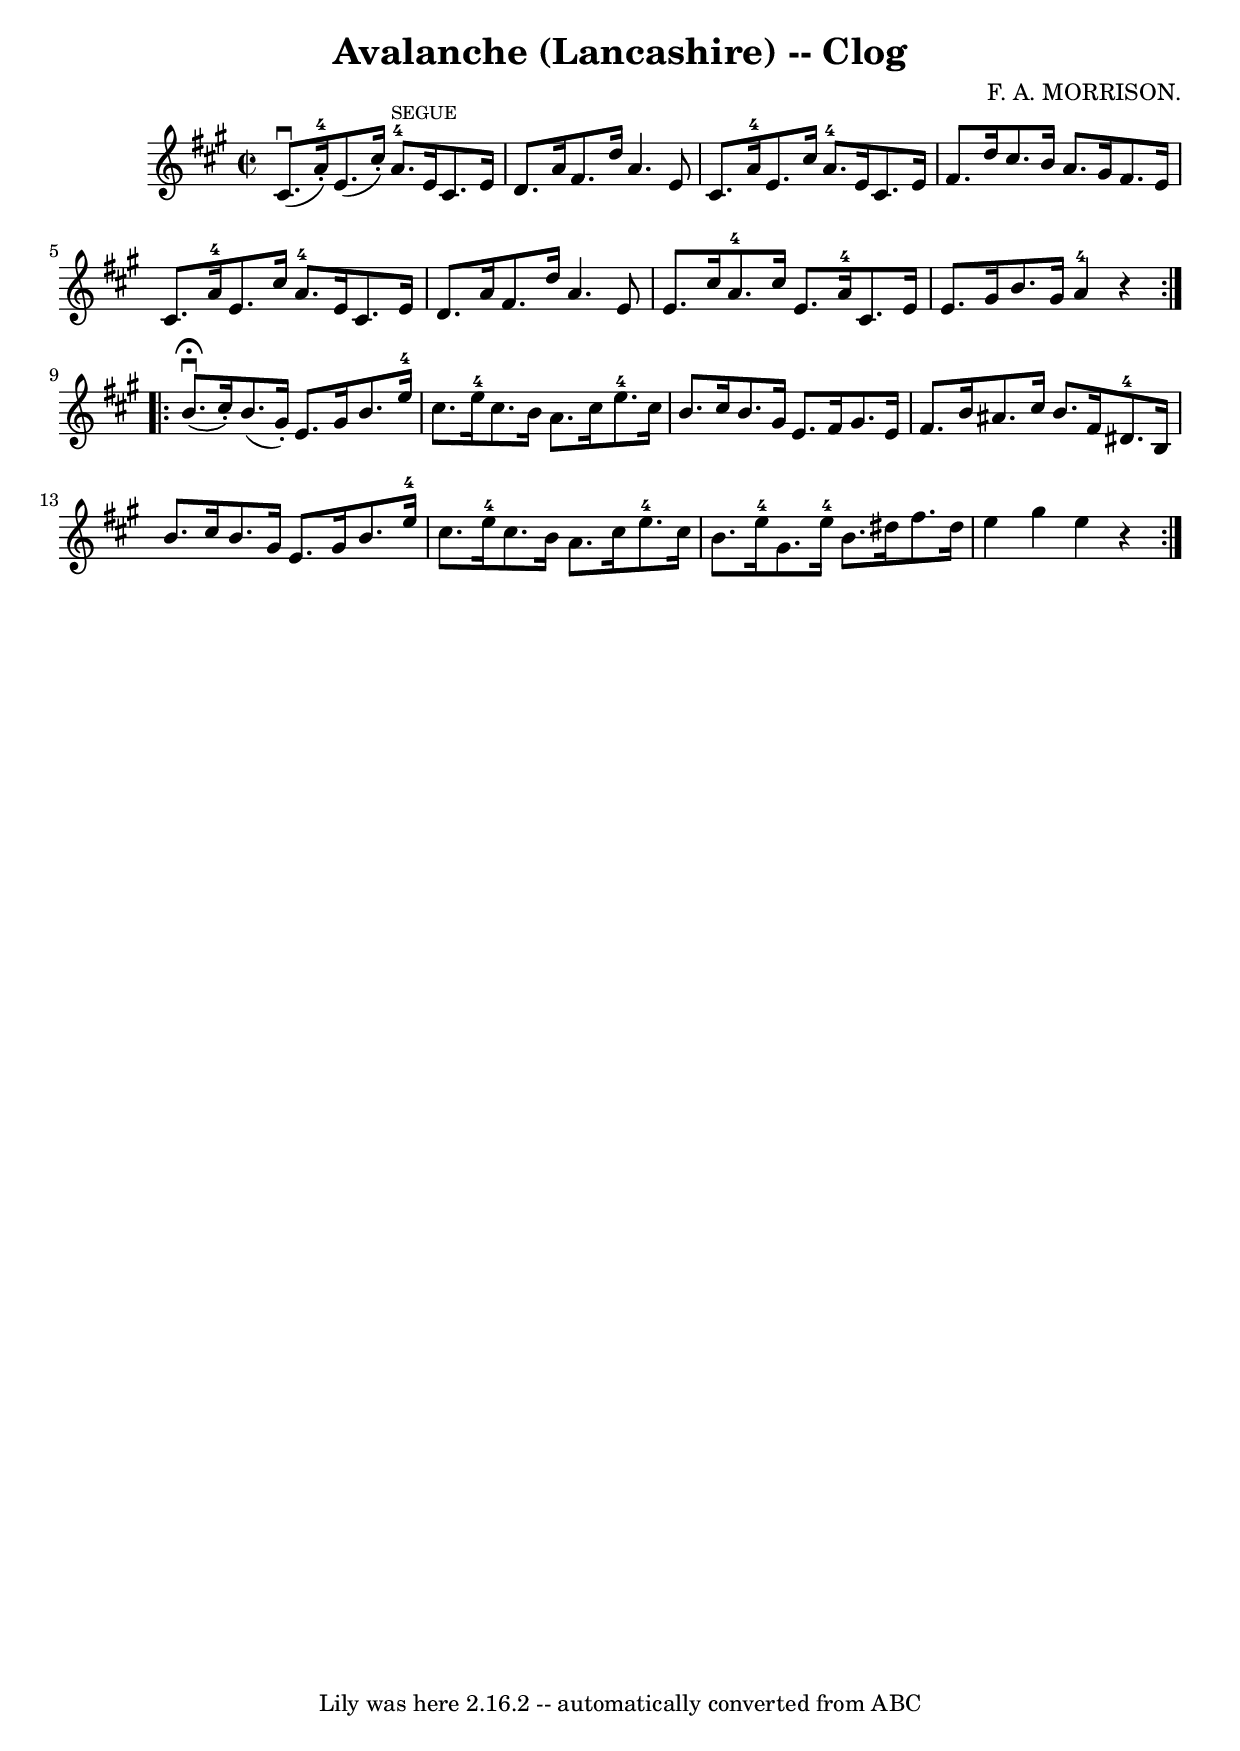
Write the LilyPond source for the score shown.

\version "2.16.2"
\include "Mammoth.ily"
\header {
  %% book = "Ryan's Mammoth Collection"
  composer = "F. A. MORRISON."
  crossRefNumber = "1"
  footnotes = "\\\\158 943"
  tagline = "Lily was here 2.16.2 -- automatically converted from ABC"
  title = "Avalanche (Lancashire) -- Clog"

}
voicedefault =  {



  \repeat volta 2 {

    \override Staff.TimeSignature #'style = #'C
    \time 2/2 
    \key a \major
    cis'8.^\downbow(a'16-4-.) e'8. (
    cis''16 -.) a'8.-4^\segue e'16 cis'8. e'16    |
    
    d'8. a'16 fis'8. d''16 a'4. e'8    |
    cis'8. a'16 -4 e'8. cis''16 a'8.-4 e'16 cis'8. e'16    |
    
    fis'8. d''16 cis''8. b'16 a'8. gis'16 fis'8. e'16    
    |
    cis'8. a'16-4 e'8. cis''16 a'8.-4 e'16    
    cis'8. e'16    |
    d'8. a'16 fis'8. d''16 a'4. e'8    
    |
    e'8. cis''16 a'8.-4 cis''16 e'8. a'16-4   
    cis'8. e'16    |
    e'8. gis'16 b'8. gis'16 a'4-4   
    r4   
  }     
  \repeat volta 2 {
    b'8.^\fermata^\downbow(cis''16 -.) b'8. 
    (gis'16 -.) e'8. gis'16 b'8. e''16-4   |
    cis''8.    
    e''16-4 cis''8. b'16 a'8. cis''16 e''8.-4 cis''16    
    |
    b'8. cis''16 b'8. gis'16 e'8. fis'16 gis'8.    
    e'16    |
    fis'8. b'16 ais'8. cis''16 b'8. fis'16    
    dis'8.-4 b16    |
    b'8. cis''16 b'8. gis'16 e'8.    
    gis'16 b'8. e''16-4   |
    cis''8. e''16-4 cis''8.    
    b'16 a'8. cis''16 e''8.-4 cis''16    |
    b'8. e''16 -4 gis'8. e''16-4 b'8. dis''16 fis''8. dis''16    |
    
    e''4 gis''4 e''4    r4   
  }   

}

\score{
  <<

    \context Staff="default"
    {
      \voicedefault 
      
    }

  >>
  \layout {
    
  }
  \midi {
  }

}
